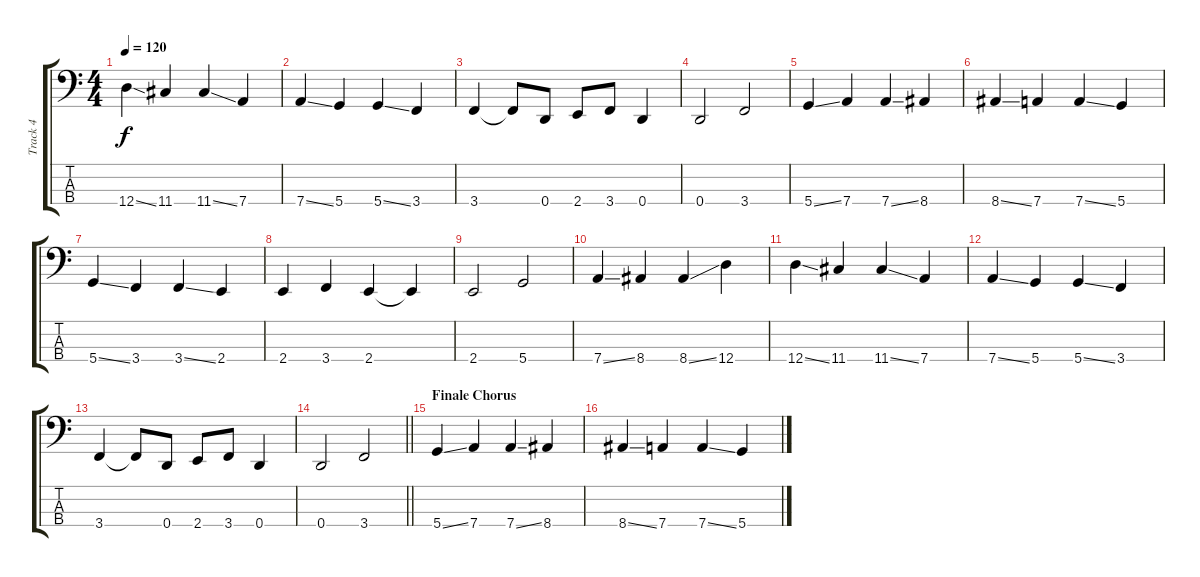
\track ("Track 4" "Track 4") {instrument electricbassfinger}
\staff {score tabs}
\tuning (G2 D2 A1 D1) {hide}
\ts (4 4)
\tempo 120
\clef f4
\ks c
12.4{ss}.4{dy f} 11.4.4 11.4{ss}.4 7.4.4 |
7.4{ss}.4 5.4.4 5.4{ss}.4 3.4.4 |
3.4.4 3.4{t}.8 0.4.8 2.4.8 3.4.8 0.4.4 |
0.4.2 3.4.2 |
5.4{ss}.4 7.4.4 7.4{ss}.4 8.4.4 |
8.4{ss}.4 7.4.4 7.4{ss}.4 5.4.4 |
5.4{ss}.4 3.4.4 3.4{ss}.4 2.4.4 |
2.4.4 3.4.4 2.4.4 2.4{t}.4 |
2.4.2 5.4.2 |
7.4{ss}.4 8.4.4 8.4{ss}.4 12.4.4 |
12.4{ss}.4 11.4.4 11.4{ss}.4 7.4.4 |
7.4{ss}.4 5.4.4 5.4{ss}.4 3.4.4 |
3.4.4 3.4{t}.8 0.4.8 2.4.8 3.4.8 0.4.4 |
\barLineRight lightlight
0.4.2 3.4.2 |
\section ("" "Finale Chorus")
5.4{ss}.4 7.4.4 7.4{ss}.4 8.4.4 |
8.4{ss}.4 7.4.4 7.4{ss}.4 5.4.4
